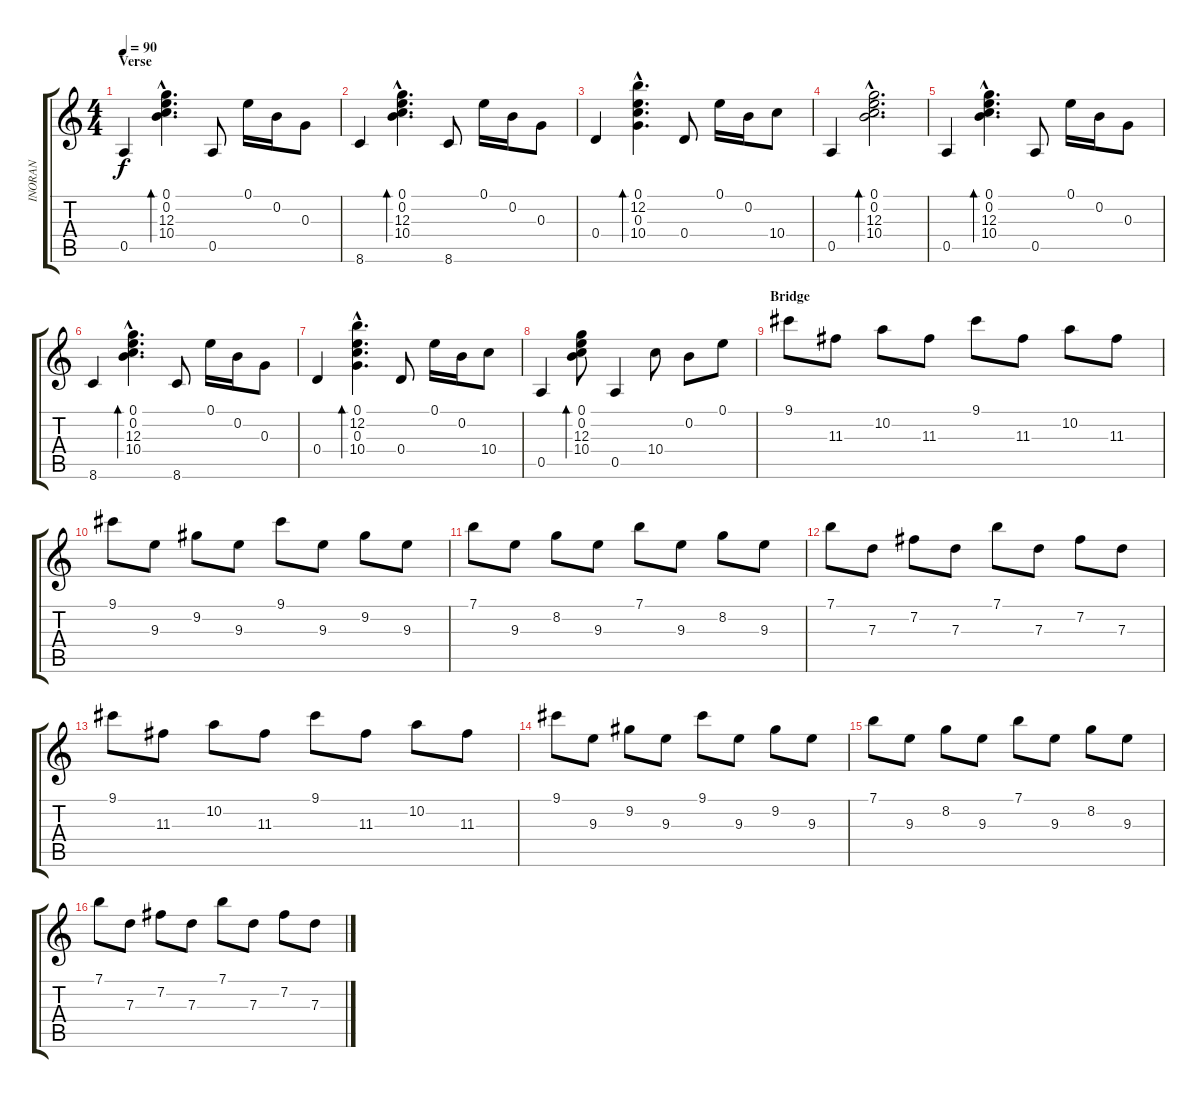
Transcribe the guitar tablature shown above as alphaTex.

\track ("INORAN" "INORAN") {instrument electricguitarclean}
\staff {score tabs}
\tuning (E4 B3 G3 D3 A2 E2) {hide}
\ts (4 4)
\section ("" "Verse")
\tempo 90
\clef g2
\ks c
0.5.4{dy f} (0.1{hac} 0.2{hac} 12.3{hac} 10.4{hac}).4{d bd 120} 0.5.8 0.1.16 0.2.16 0.3.8 |
8.6.4 (0.1{hac} 0.2{hac} 12.3{hac} 10.4{hac}).4{d bd 120} 8.6.8 0.1.16 0.2.16 0.3.8 |
0.4.4 (0.1{hac} 12.2{hac} 0.3{hac} 10.4{hac}).4{d bd 120} 0.4.8 0.1.16 0.2.16 10.4.8 |
0.5.4 (0.1{hac} 0.2{hac} 12.3{hac} 10.4{hac}).2{d bd 120} |
0.5.4 (0.1{hac} 0.2{hac} 12.3{hac} 10.4{hac}).4{d bd 120} 0.5.8 0.1.16 0.2.16 0.3.8 |
8.6.4 (0.1{hac} 0.2{hac} 12.3{hac} 10.4{hac}).4{d bd 120} 8.6.8 0.1.16 0.2.16 0.3.8 |
0.4.4 (0.1{hac} 12.2{hac} 0.3{hac} 10.4{hac}).4{d bd 120} 0.4.8 0.1.16 0.2.16 10.4.8 |
0.5.4 (0.1 0.2 12.3 10.4).8{bd 120} 0.5.4 10.4.8 0.2.8 0.1.8 |
\section ("" "Bridge")
9.1.8{balance 8} 11.3.8 10.2.8 11.3.8 9.1.8 11.3.8 10.2.8 11.3.8 |
9.1.8 9.3.8 9.2.8 9.3.8 9.1.8 9.3.8 9.2.8 9.3.8 |
7.1.8 9.3.8 8.2.8 9.3.8 7.1.8 9.3.8 8.2.8 9.3.8 |
7.1.8 7.3.8 7.2.8 7.3.8 7.1.8 7.3.8 7.2.8 7.3.8 |
9.1.8 11.3.8 10.2.8 11.3.8 9.1.8 11.3.8 10.2.8 11.3.8 |
9.1.8 9.3.8 9.2.8 9.3.8 9.1.8 9.3.8 9.2.8 9.3.8 |
7.1.8 9.3.8 8.2.8 9.3.8 7.1.8 9.3.8 8.2.8 9.3.8 |
7.1.8 7.3.8 7.2.8 7.3.8 7.1.8 7.3.8 7.2.8 7.3.8
